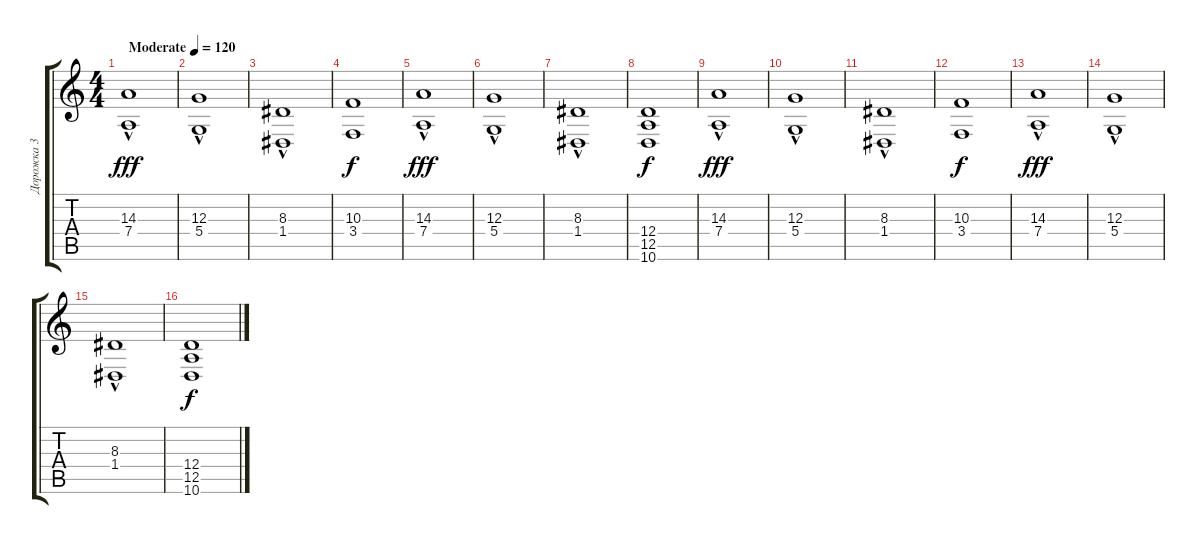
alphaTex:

\track ("Дорожка 3" "Дорожка 3") {instrument lead6voice}
\staff {score tabs}
\tuning (E4 B3 G3 D3 A2 E2) {hide}
\ts (4 4)
\tempo (120 "Moderate")
\clef g2
\ks c
(14.3{hac} 7.4).1{dy fff instrument lead6voice} |
(12.3{hac} 5.4).1 |
(8.3{hac} 1.4).1 |
(10.3 3.4).1{dy f} |
(14.3{hac} 7.4).1{dy fff} |
(12.3{hac} 5.4).1 |
(8.3{hac} 1.4).1 |
(12.4 12.5 10.6).1{dy f} |
(14.3{hac} 7.4).1{dy fff} |
(12.3{hac} 5.4).1 |
(8.3{hac} 1.4).1 |
(10.3 3.4).1{dy f} |
(14.3{hac} 7.4).1{dy fff} |
(12.3{hac} 5.4).1 |
(8.3{hac} 1.4).1 |
(12.4 12.5 10.6).1{dy f}
